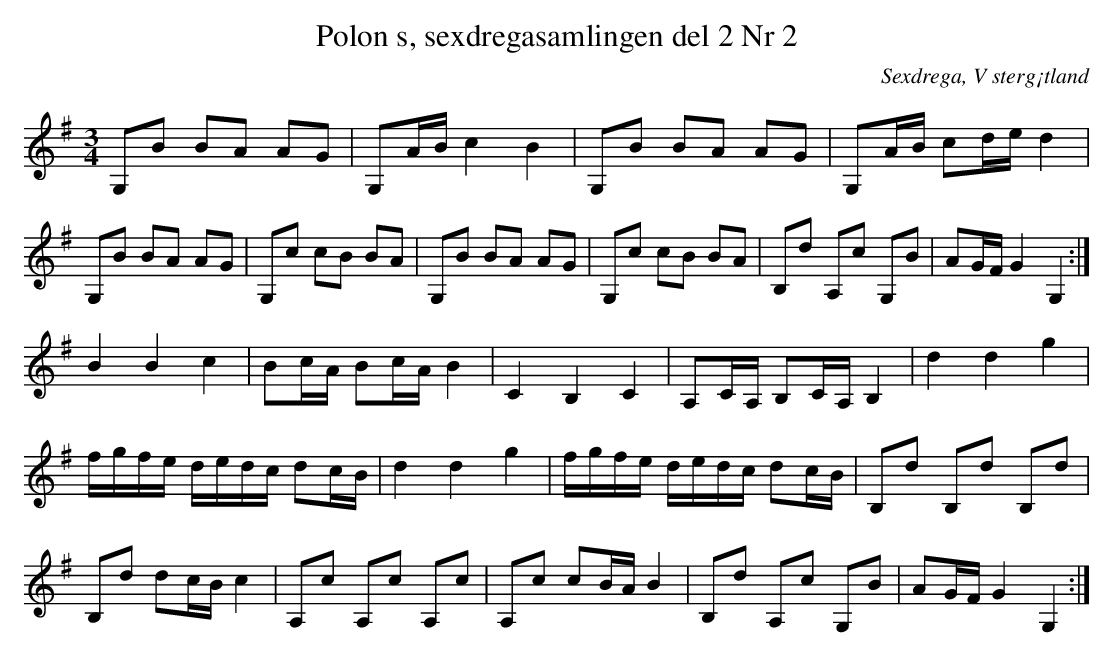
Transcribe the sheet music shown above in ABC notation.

X:1
T:Polon s, sexdregasamlingen del 2 Nr 2
M:3/4
L:1/8
O:Sexdrega, V sterg¡tland
K:G
G,B BA AG|G,A/2B/2 c2B2|G,B BA AG|G,A/2B/2 cd/2e/2 d2|
G,B BA AG|G,c cB BA|G,B BA AG|G,c cB BA|B,d A,c G,B|AG/2F/2 G2G,2:|
B2B2c2|Bc/2A/2 Bc/2A/2 B2|C2B,2C2|A,C/2A,/2 B,C/2A,/2B,2|d2d2g2|
f/g/f/e/ d/e/d/c/ dc/B/|d2d2g2|f/g/f/e/ d/e/d/c/ dc/B/|B,d B,d B,d|
B,d dc/2B/2 c2|A,c A,c A,c|A,c cB/A/2 B2|B,d A,c G,B|AG/2F/2G2G,2:|
